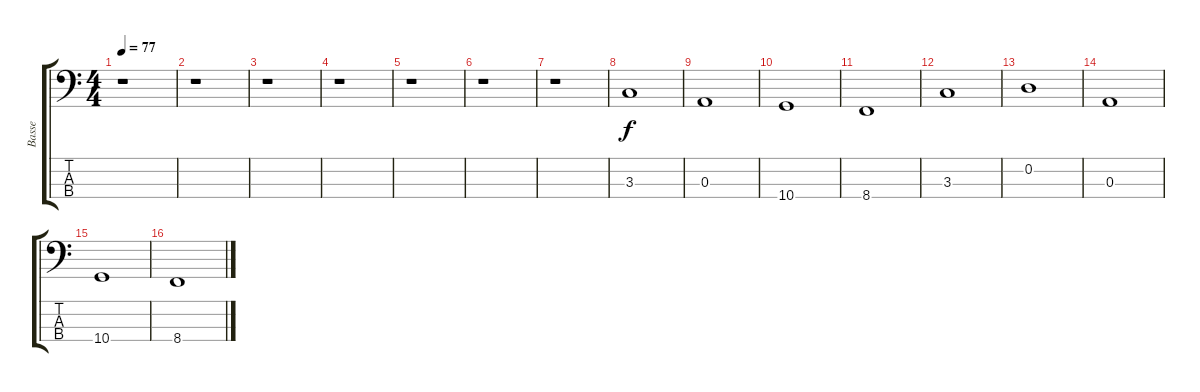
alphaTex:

\track ("Basse" "Basse") {instrument electricbassfinger}
\staff {score tabs}
\tuning (G2 D2 A1 A0) {hide}
\ts (4 4)
\tempo 77
\clef f4
\ks c
r.1{dy fff} |
r.1 |
r.1 |
r.1 |
r.1 |
r.1 |
r.1 |
3.3.1{dy f instrument fretlessbass} |
0.3.1 |
10.4.1 |
8.4.1 |
3.3.1 |
0.2.1 |
0.3.1 |
10.4.1 |
8.4.1
